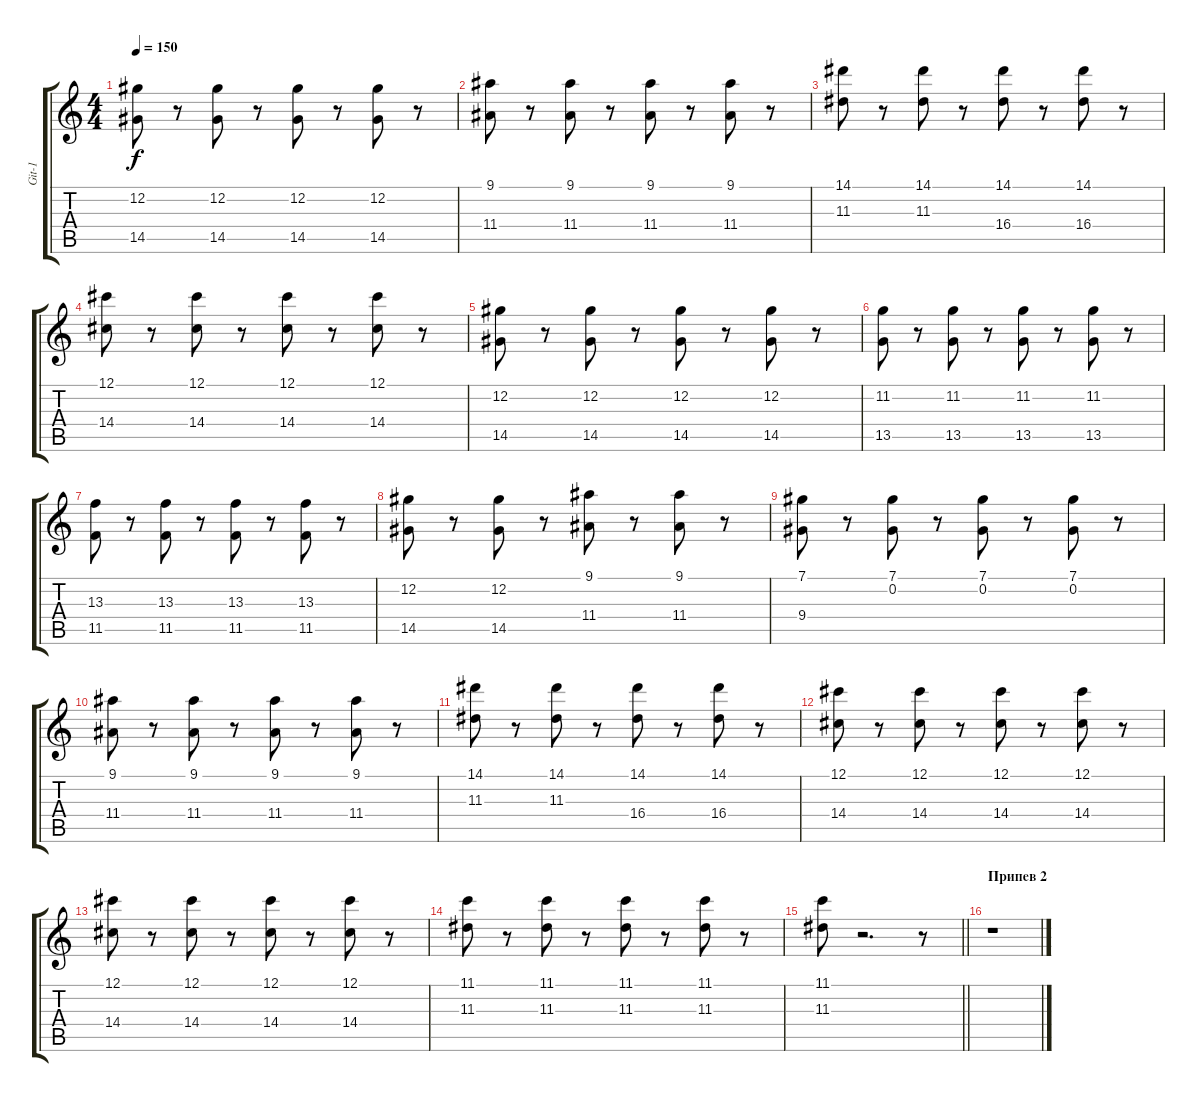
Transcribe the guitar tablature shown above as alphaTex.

\track ("Git-1" "Git-1") {instrument overdrivenguitar}
\staff {score tabs}
\tuning (Db4 Ab3 E3 B2 Gb2 Db2) {hide}
\ts (4 4)
\tempo 150
\clef g2
\ks c
(12.2 14.5).8{dy f} r.8 (12.2 14.5).8 r.8 (12.2 14.5).8 r.8 (12.2 14.5).8 r.8 |
(9.1 11.4).8 r.8 (9.1 11.4).8 r.8 (9.1 11.4).8 r.8 (9.1 11.4).8 r.8 |
(14.1 11.3).8 r.8 (14.1 11.3).8 r.8 (14.1 16.4).8 r.8 (14.1 16.4).8 r.8 |
(12.1 14.4).8 r.8 (12.1 14.4).8 r.8 (12.1 14.4).8 r.8 (12.1 14.4).8 r.8 |
(12.2 14.5).8 r.8 (12.2 14.5).8 r.8 (12.2 14.5).8 r.8 (12.2 14.5).8 r.8 |
(11.2 13.5).8 r.8 (11.2 13.5).8 r.8 (11.2 13.5).8 r.8 (11.2 13.5).8 r.8 |
(13.3 11.5).8 r.8 (13.3 11.5).8 r.8 (13.3 11.5).8 r.8 (13.3 11.5).8 r.8 |
(12.2 14.5).8 r.8 (12.2 14.5).8 r.8 (9.1 11.4).8 r.8 (9.1 11.4).8 r.8 |
(7.1 9.4).8 r.8 (7.1 0.2).8 r.8 (7.1 0.2).8 r.8 (7.1 0.2).8 r.8 |
(9.1 11.4).8 r.8 (9.1 11.4).8 r.8 (9.1 11.4).8 r.8 (9.1 11.4).8 r.8 |
(14.1 11.3).8 r.8 (14.1 11.3).8 r.8 (14.1 16.4).8 r.8 (14.1 16.4).8 r.8 |
(12.1 14.4).8 r.8 (12.1 14.4).8 r.8 (12.1 14.4).8 r.8 (12.1 14.4).8 r.8 |
(12.1 14.4).8 r.8 (12.1 14.4).8 r.8 (12.1 14.4).8 r.8 (12.1 14.4).8 r.8 |
(11.1 11.3).8 r.8 (11.1 11.3).8 r.8 (11.1 11.3).8 r.8 (11.1 11.3).8 r.8 |
\barLineRight lightlight
(11.1 11.3).8 r.2{d} r.8 |
\section ("" "Припев 2")
r.1
